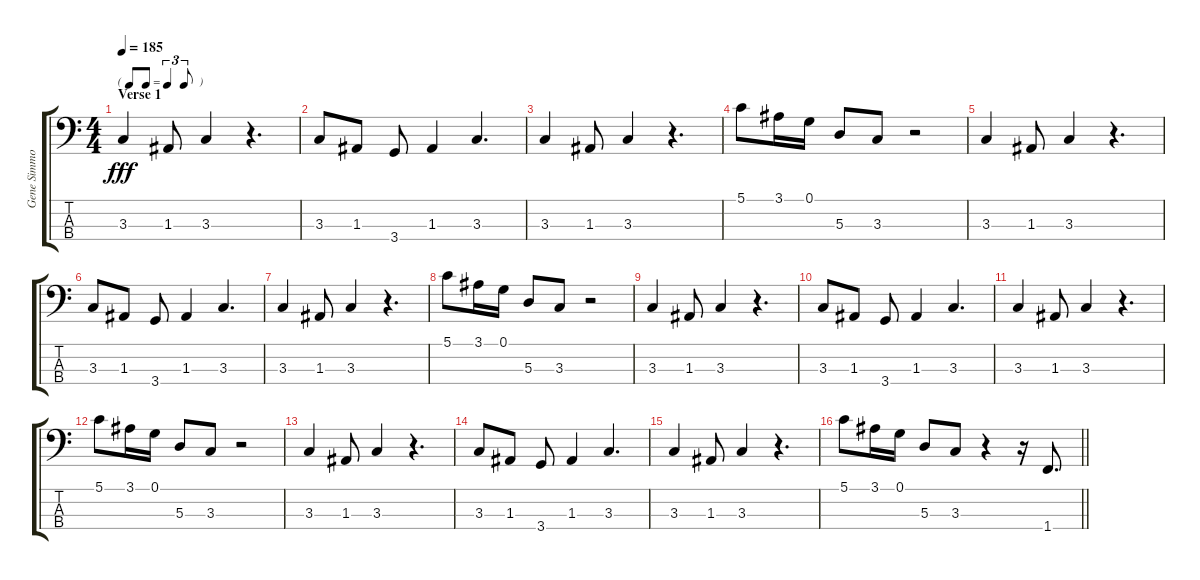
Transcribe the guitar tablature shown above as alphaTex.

\track ("Gene Simmons" "Gene Simmo") {instrument electricbasspick}
\staff {score tabs}
\tuning (G2 D2 A1 E1) {hide}
\ts (4 4)
\tf triplet8th
\section ("" "Verse 1")
\tempo 185
\clef f4
\ks c
3.3.4{dy fff} 1.3.8 3.3.4 r.4{d} |
3.3.8 1.3.8 3.4.8 1.3.4 3.3.4{d} |
3.3.4 1.3.8 3.3.4 r.4{d} |
5.1.8 3.1.16 0.1.16 5.3.8 3.3.8 r.2 |
3.3.4 1.3.8 3.3.4 r.4{d} |
3.3.8 1.3.8 3.4.8 1.3.4 3.3.4{d} |
3.3.4 1.3.8 3.3.4 r.4{d} |
5.1.8 3.1.16 0.1.16 5.3.8 3.3.8 r.2 |
3.3.4 1.3.8 3.3.4 r.4{d} |
3.3.8 1.3.8 3.4.8 1.3.4 3.3.4{d} |
3.3.4 1.3.8 3.3.4 r.4{d} |
5.1.8 3.1.16 0.1.16 5.3.8 3.3.8 r.2 |
3.3.4 1.3.8 3.3.4 r.4{d} |
3.3.8 1.3.8 3.4.8 1.3.4 3.3.4{d} |
3.3.4 1.3.8 3.3.4 r.4{d} |
\barLineRight lightlight
5.1.8 3.1.16 0.1.16 5.3.8 3.3.8 r.4 r.16 1.4.8{d}
